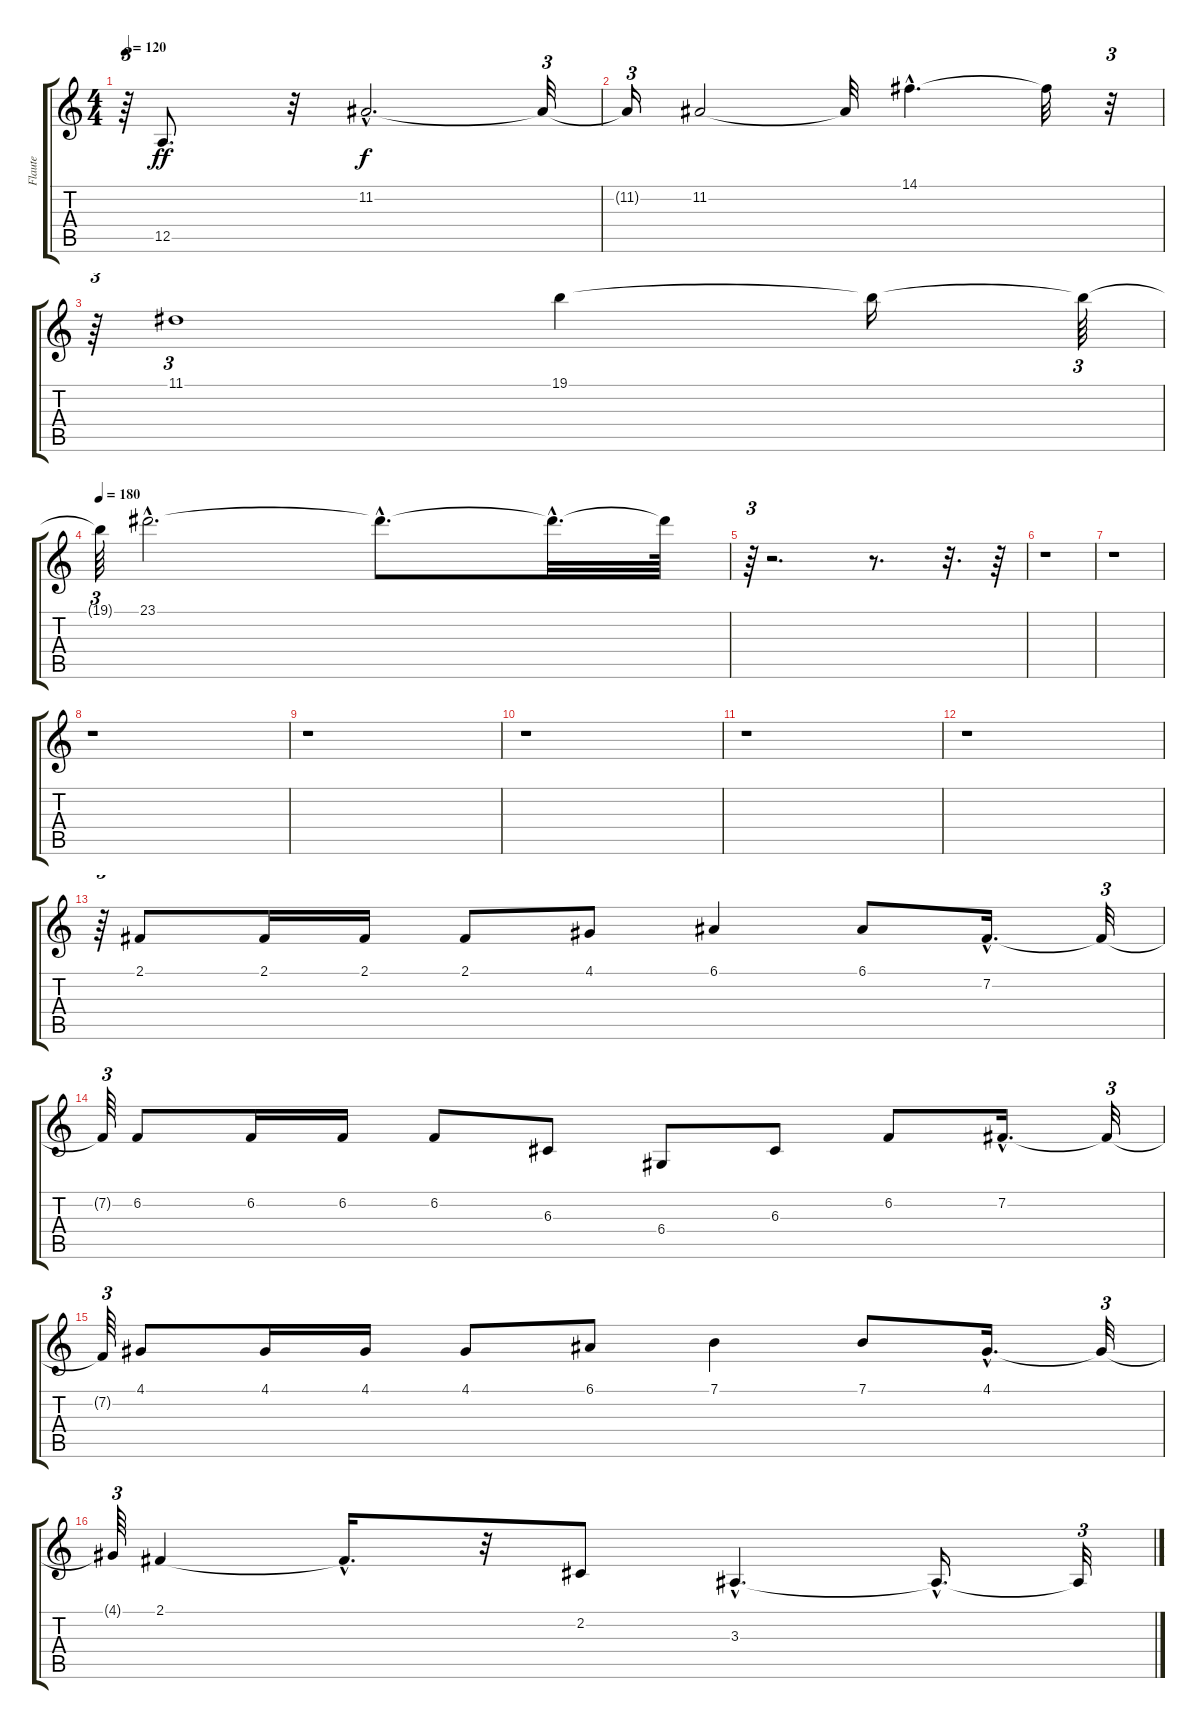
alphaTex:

\track ("Flaute" "Flaute") {instrument flute}
\staff {score tabs}
\tuning (E4 B3 G3 D3 A2 E2) {hide}
\ts (4 4)
\tempo 120
\clef g2
\ks c
r.64{tu (3 2) dy f} 12.5.8{d dy ff instrument guitarharmonics} r.32 11.2{hac}.2{d dy f instrument overdrivenguitar} 11.2{t}.32{tu (3 2)} |
11.2{t}.16{tu (3 2)} 11.2.2 11.2{t}.32 14.1{hac}.4{d} 14.1{t}.32 r.32{tu (3 2)} |
r.64{tu (3 2)} 11.1.1{tu (3 2)} 19.1.4 19.1{t}.16 19.1{t}.64{tu (3 2)} |
\tempo 180
19.1{t}.64{tu (3 2)} 23.1{hac}.2{d} 23.1{hac t}.8{d} 23.1{hac t}.32{d} 23.1{t}.64 |
r.64{tu (3 2)} r.2{d} r.8{d} r.32{d} r.64 |
r.1 |
r.1 |
r.1 |
r.1 |
r.1 |
r.1 |
r.1 |
r.64{tu (3 2)} 2.1.8{volume 14 instrument distortionguitar} 2.1.16 2.1.16 2.1.8 4.1.8 6.1.4 6.1.8 7.2{hac}.16{d} 7.2{t}.32{tu (3 2)} |
7.2{t}.64{tu (3 2)} 6.2.8 6.2.16 6.2.16 6.2.8 6.3.8 6.4.8 6.3.8 6.2.8 7.2{hac}.16{d} 7.2{t}.32{tu (3 2)} |
7.2{t}.64{tu (3 2)} 4.1.8 4.1.16 4.1.16 4.1.8 6.1.8 7.1.4 7.1.8 4.1{hac}.16{d} 4.1{t}.32{tu (3 2)} |
4.1{t}.64{tu (3 2)} 2.1.4 2.1{hac t}.16{d} r.32 2.2.8 3.3{hac}.4{d} 3.3{hac t}.16{d} 3.3{t}.32{tu (3 2)}
